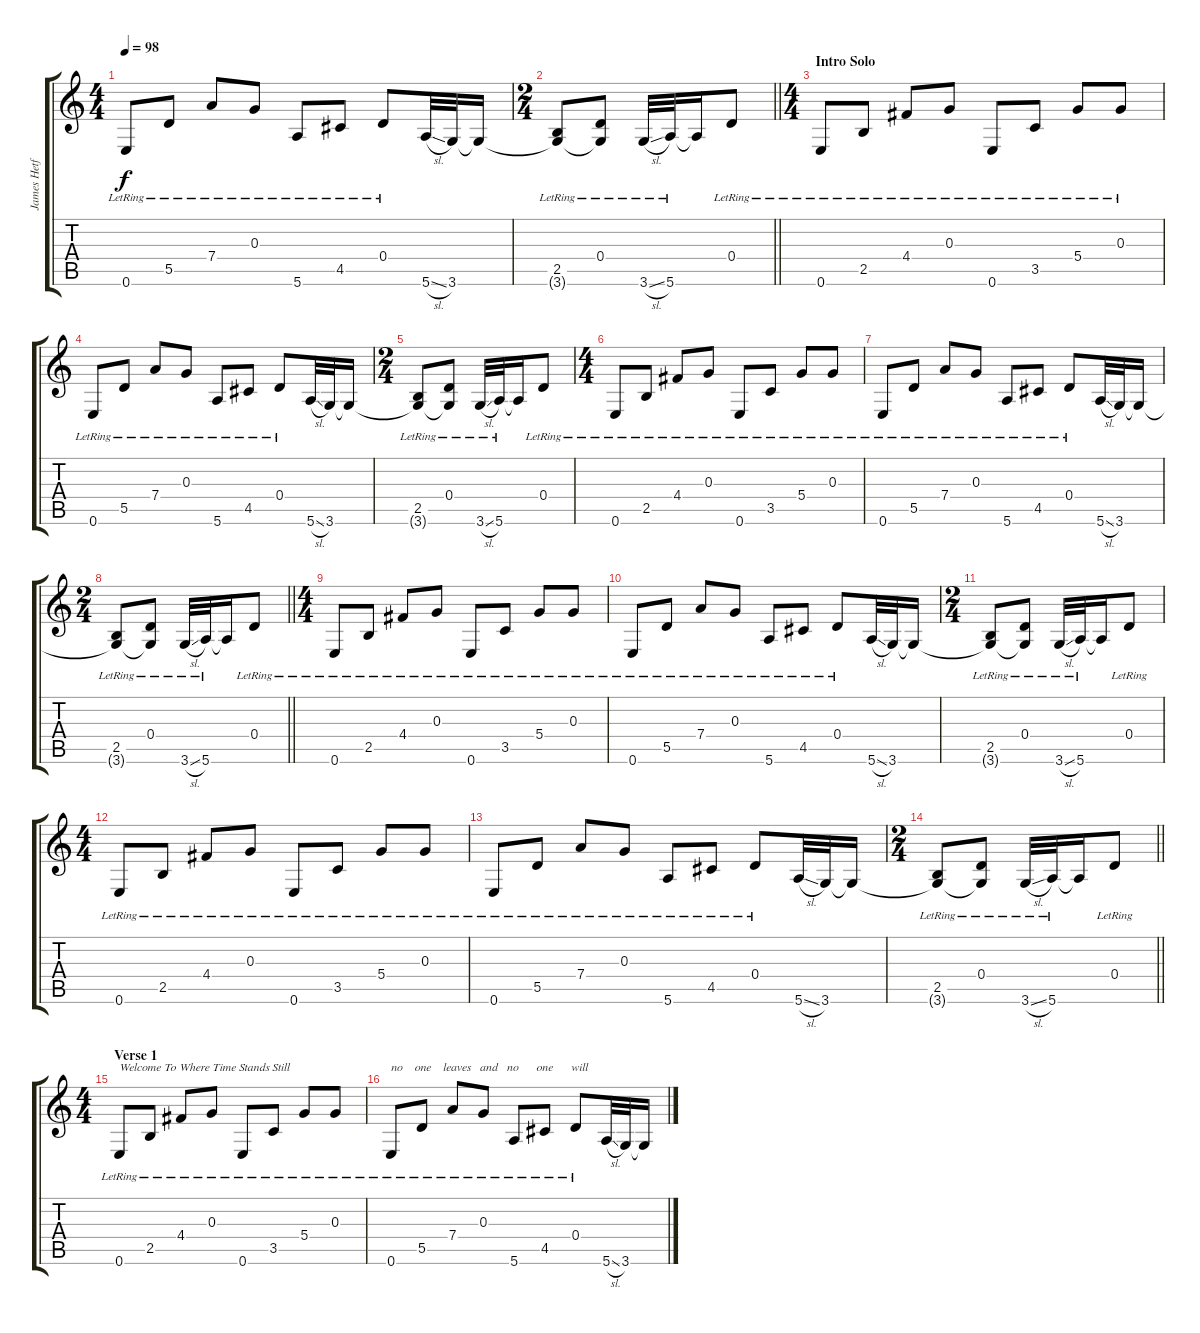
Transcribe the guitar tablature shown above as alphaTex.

\track ("James Hetfield" "James Hetf") {instrument electricguitarclean}
\staff {score tabs}
\tuning (E4 B3 G3 D3 A2 E2) {hide}
\ts (4 4)
\tempo 98
\clef g2
\ks c
0.6{lr}.8{dy f} 5.5{lr}.8 7.4{lr}.8 0.3{lr}.8 5.6{lr}.8 4.5{lr}.8 0.4{lr}.8 5.6{sl}.32 3.6.32 3.6{t}.16 |
\ts (2 4)
\barLineRight lightlight
(2.5{lr} 3.6{t}).8 (0.4{lr} 3.6{t}).8 3.6{sl lr}.32 5.6{lr}.32 5.6{t}.16 0.4{lr}.8 |
\ts (4 4)
\section ("" "Intro Solo")
0.6{lr}.8 2.5{lr}.8 4.4{lr}.8 0.3{lr}.8 0.6{lr}.8 3.5{lr}.8 5.4{lr}.8 0.3{lr}.8 |
0.6{lr}.8 5.5{lr}.8 7.4{lr}.8 0.3{lr}.8 5.6{lr}.8 4.5{lr}.8 0.4{lr}.8 5.6{sl}.32 3.6.32 3.6{t}.16 |
\ts (2 4)
(2.5{lr} 3.6{t}).8 (0.4{lr} 3.6{t}).8 3.6{sl lr}.32 5.6{lr}.32 5.6{t}.16 0.4{lr}.8 |
\ts (4 4)
0.6{lr}.8 2.5{lr}.8 4.4{lr}.8 0.3{lr}.8 0.6{lr}.8 3.5{lr}.8 5.4{lr}.8 0.3{lr}.8 |
0.6{lr}.8 5.5{lr}.8 7.4{lr}.8 0.3{lr}.8 5.6{lr}.8 4.5{lr}.8 0.4{lr}.8 5.6{sl}.32 3.6.32 3.6{t}.16 |
\ts (2 4)
\barLineRight lightlight
(2.5{lr} 3.6{t}).8 (0.4{lr} 3.6{t}).8 3.6{sl lr}.32 5.6{lr}.32 5.6{t}.16 0.4{lr}.8 |
\ts (4 4)
0.6{lr}.8 2.5{lr}.8 4.4{lr}.8 0.3{lr}.8 0.6{lr}.8 3.5{lr}.8 5.4{lr}.8 0.3{lr}.8 |
0.6{lr}.8 5.5{lr}.8 7.4{lr}.8 0.3{lr}.8 5.6{lr}.8 4.5{lr}.8 0.4{lr}.8 5.6{sl}.32 3.6.32 3.6{t}.16 |
\ts (2 4)
(2.5{lr} 3.6{t}).8 (0.4{lr} 3.6{t}).8 3.6{sl lr}.32 5.6{lr}.32 5.6{t}.16 0.4{lr}.8 |
\ts (4 4)
0.6{lr}.8 2.5{lr}.8 4.4{lr}.8 0.3{lr}.8 0.6{lr}.8 3.5{lr}.8 5.4{lr}.8 0.3{lr}.8 |
0.6{lr}.8 5.5{lr}.8 7.4{lr}.8 0.3{lr}.8 5.6{lr}.8 4.5{lr}.8 0.4{lr}.8 5.6{sl}.32 3.6.32 3.6{t}.16 |
\ts (2 4)
\barLineRight lightlight
(2.5{lr} 3.6{t}).8 (0.4{lr} 3.6{t}).8 3.6{sl lr}.32 5.6{lr}.32 5.6{t}.16 0.4{lr}.8 |
\ts (4 4)
\section ("" "Verse 1")
0.6{lr}.8{txt "Welcome To Where Time Stands Still"} 2.5{lr}.8 4.4{lr}.8 0.3{lr}.8 0.6{lr}.8 3.5{lr}.8 5.4{lr}.8 0.3{lr}.8 |
0.6{lr}.8{txt "no    one    leaves   and   no      one      will"} 5.5{lr}.8 7.4{lr}.8 0.3{lr}.8 5.6{lr}.8 4.5{lr}.8 0.4{lr}.8 5.6{sl}.32 3.6.32 3.6{t}.16
